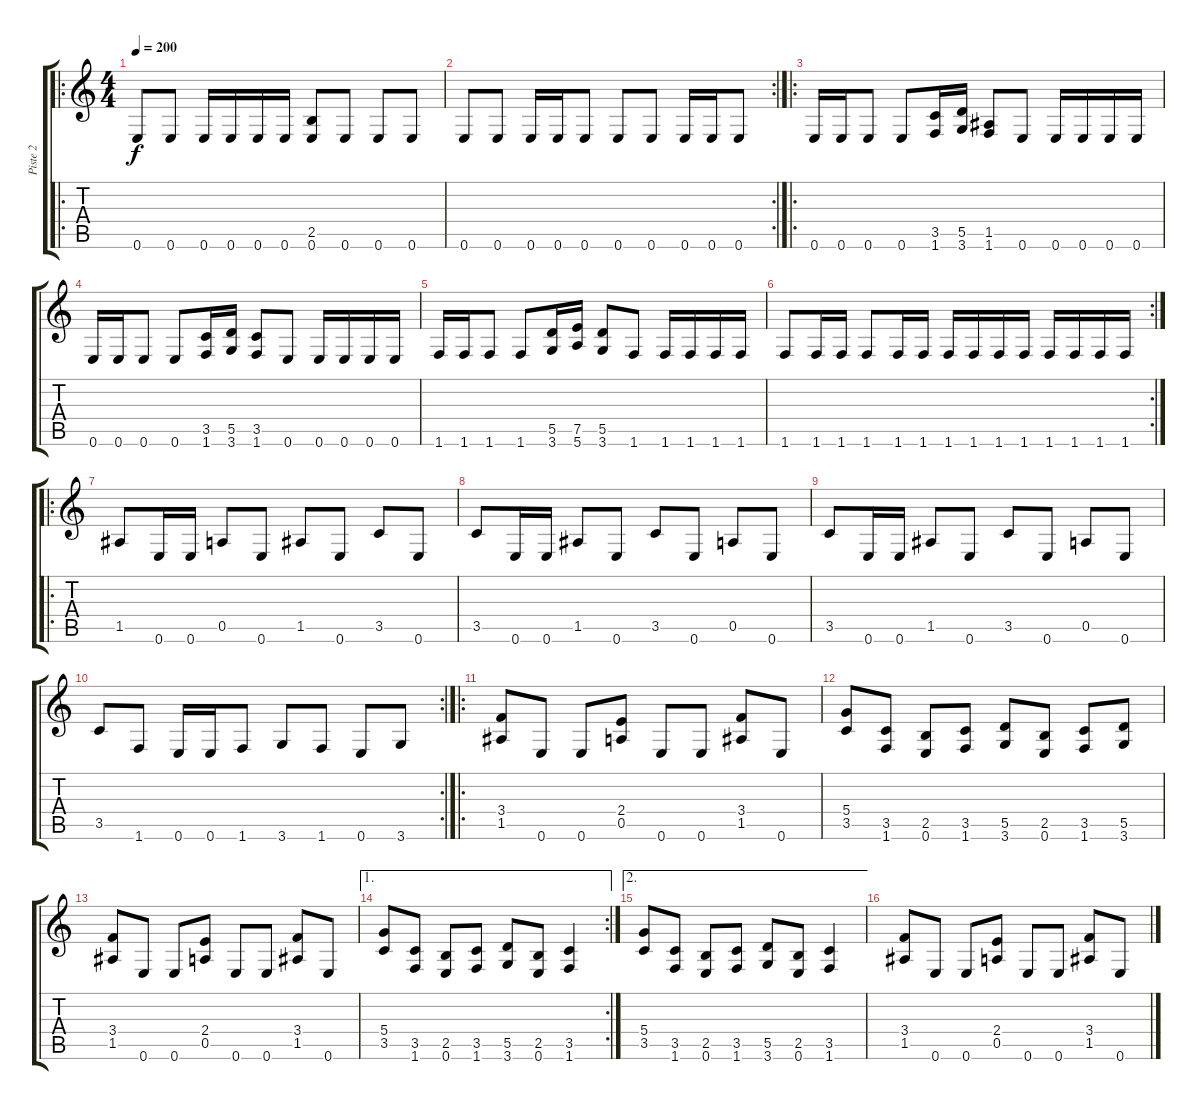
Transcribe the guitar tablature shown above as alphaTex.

\track ("Piste 2" "Piste 2") {instrument distortionguitar}
\staff {score tabs}
\tuning (E4 B3 G3 D3 A2 E2) {hide}
\ro
\ts (4 4)
\tempo 200
\clef g2
\ks c
0.6.8{dy f} 0.6.8 0.6.16 0.6.16 0.6.16 0.6.16 (2.5 0.6).8 0.6.8 0.6.8 0.6.8 |
\rc 2
0.6.8 0.6.8 0.6.16 0.6.16 0.6.8 0.6.8 0.6.8 0.6.16 0.6.16 0.6.8 |
\ro
0.6.16 0.6.16 0.6.8 0.6.8 (3.5 1.6).16 (5.5 3.6).16 (1.5 1.6).8 0.6.8 0.6.16 0.6.16 0.6.16 0.6.16 |
0.6.16 0.6.16 0.6.8 0.6.8 (3.5 1.6).16 (5.5 3.6).16 (3.5 1.6).8 0.6.8 0.6.16 0.6.16 0.6.16 0.6.16 |
1.6.16 1.6.16 1.6.8 1.6.8 (5.5 3.6).16 (7.5 5.6).16 (5.5 3.6).8 1.6.8 1.6.16 1.6.16 1.6.16 1.6.16 |
\rc 2
1.6.8 1.6.16 1.6.16 1.6.8 1.6.16 1.6.16 1.6.16 1.6.16 1.6.16 1.6.16 1.6.16 1.6.16 1.6.16 1.6.16 |
\ro
1.5.8 0.6.16 0.6.16 0.5.8 0.6.8 1.5.8 0.6.8 3.5.8 0.6.8 |
3.5.8 0.6.16 0.6.16 1.5.8 0.6.8 3.5.8 0.6.8 0.5.8 0.6.8 |
3.5.8 0.6.16 0.6.16 1.5.8 0.6.8 3.5.8 0.6.8 0.5.8 0.6.8 |
\rc 2
3.5.8 1.6.8 0.6.16 0.6.16 1.6.8 3.6.8 1.6.8 0.6.8 3.6.8 |
\ro
(3.4 1.5).8 0.6.8 0.6.8 (2.4 0.5).8 0.6.8 0.6.8 (3.4 1.5).8 0.6.8 |
(5.4 3.5).8 (3.5 1.6).8 (2.5 0.6).8 (3.5 1.6).8 (5.5 3.6).8 (2.5 0.6).8 (3.5 1.6).8 (5.5 3.6).8 |
(3.4 1.5).8 0.6.8 0.6.8 (2.4 0.5).8 0.6.8 0.6.8 (3.4 1.5).8 0.6.8 |
\ae 1
\rc 2
(5.4 3.5).8 (3.5 1.6).8 (2.5 0.6).8 (3.5 1.6).8 (5.5 3.6).8 (2.5 0.6).8 (3.5 1.6).4 |
\ae 2
(5.4 3.5).8 (3.5 1.6).8 (2.5 0.6).8 (3.5 1.6).8 (5.5 3.6).8 (2.5 0.6).8 (3.5 1.6).4 |
(3.4 1.5).8 0.6.8 0.6.8 (2.4 0.5).8 0.6.8 0.6.8 (3.4 1.5).8 0.6.8
